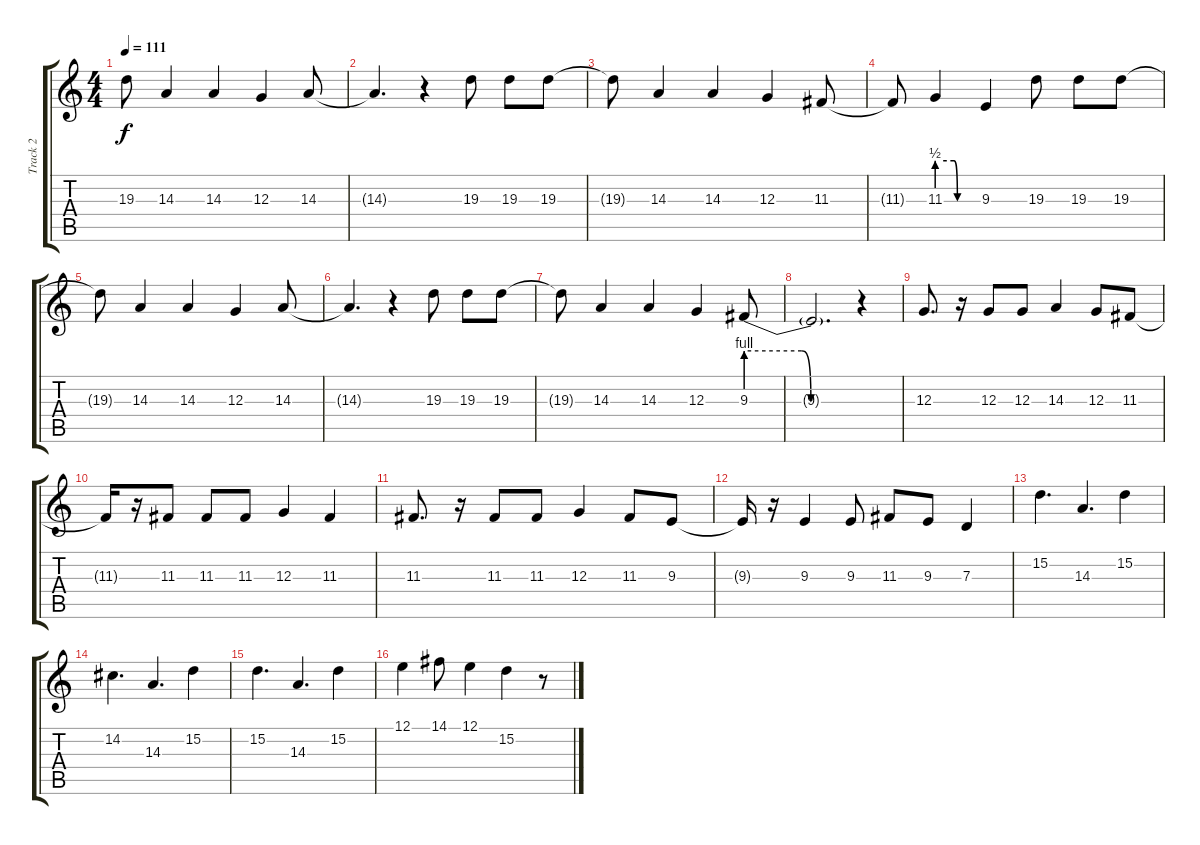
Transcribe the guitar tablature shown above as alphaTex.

\track ("Track 2" "Track 2") {instrument tenorsax}
\staff {score tabs}
\tuning (E4 B3 G3 D3 A2 E2) {hide}
\ts (4 4)
\tempo 111
\clef g2
\ks c
19.3{t}.8{dy f} 14.3.4 14.3.4 12.3.4 14.3.8 |
14.3{t}.4{d} r.4 19.3.8 19.3.8 19.3.8 |
19.3{t}.8 14.3.4 14.3.4 12.3.4 11.3.8 |
11.3{t}.8 11.3{be (custom 0 2 25 2 30 0 60 0)}.4 9.3.4 19.3.8 19.3.8 19.3.8 |
19.3{t}.8 14.3.4 14.3.4 12.3.4 14.3.8 |
14.3{t}.4{d} r.4 19.3.8 19.3.8 19.3.8 |
19.3{t}.8 14.3.4 14.3.4 12.3.4 9.3{be (custom 0 4 30 4 35 0 60 0)}.8 |
9.3{t}.2{d} r.4 |
12.3.8{d} r.16 12.3.8 12.3.8 14.3.4 12.3.8 11.3.8 |
11.3{t}.16 r.16 11.3.8 11.3.8 11.3.8 12.3.4 11.3.4 |
11.3.8{d} r.16 11.3.8 11.3.8 12.3.4 11.3.8 9.3.8 |
9.3{t}.16 r.16 9.3.4 9.3.8 11.3.8 9.3.8 7.3.4 |
15.2.4{d} 14.3.4{d} 15.2.4 |
14.2.4{d} 14.3.4{d} 15.2.4 |
15.2.4{d} 14.3.4{d} 15.2.4 |
12.1.4 14.1.8 12.1.4 15.2.4 r.8
